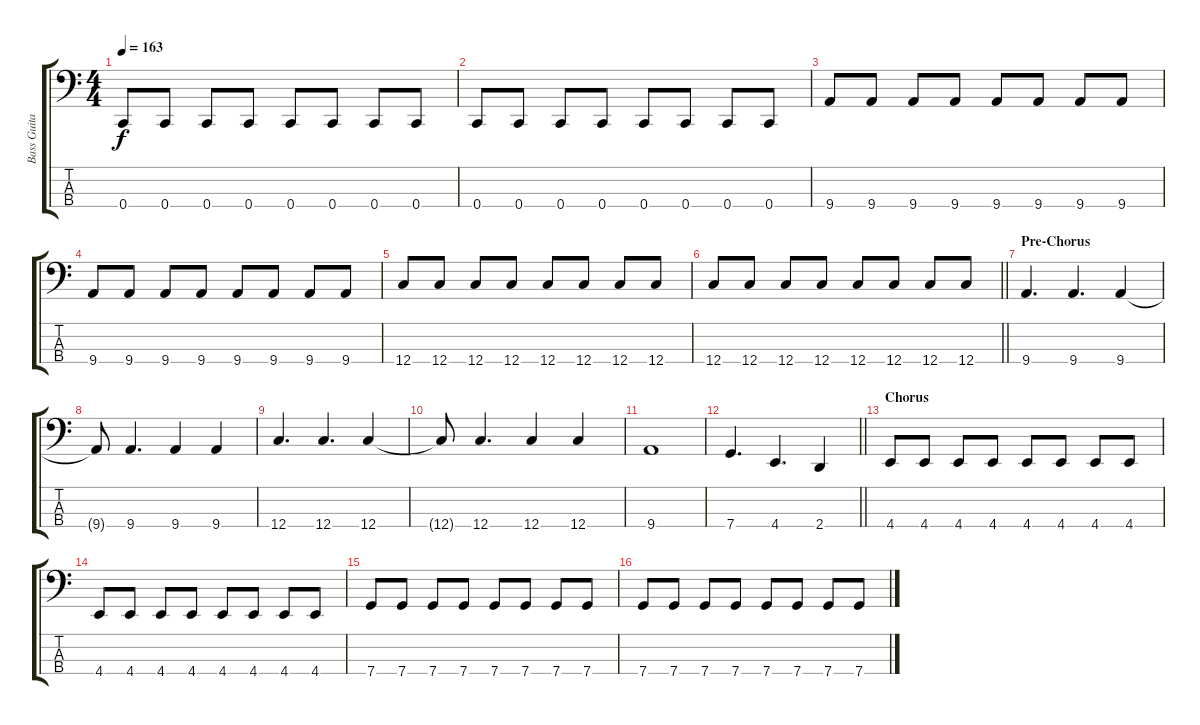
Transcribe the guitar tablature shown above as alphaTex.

\track ("Bass Guitar (Marc McKnight)" "Bass Guita") {instrument electricbasspick}
\staff {score tabs}
\tuning (F2 C2 G1 C1) {hide}
\ts (4 4)
\tempo 163
\clef f4
\ks c
0.4.8{dy f} 0.4.8 0.4.8 0.4.8 0.4.8 0.4.8 0.4.8 0.4.8 |
0.4.8 0.4.8 0.4.8 0.4.8 0.4.8 0.4.8 0.4.8 0.4.8 |
9.4.8 9.4.8 9.4.8 9.4.8 9.4.8 9.4.8 9.4.8 9.4.8 |
9.4.8 9.4.8 9.4.8 9.4.8 9.4.8 9.4.8 9.4.8 9.4.8 |
12.4.8 12.4.8 12.4.8 12.4.8 12.4.8 12.4.8 12.4.8 12.4.8 |
\barLineRight lightlight
12.4.8 12.4.8 12.4.8 12.4.8 12.4.8 12.4.8 12.4.8 12.4.8 |
\section ("" "Pre-Chorus")
9.4.4{d} 9.4.4{d} 9.4.4 |
9.4{t}.8 9.4.4{d} 9.4.4 9.4.4 |
12.4.4{d} 12.4.4{d} 12.4.4 |
12.4{t}.8 12.4.4{d} 12.4.4 12.4.4 |
9.4.1 |
\barLineRight lightlight
7.4.4{d} 4.4.4{d} 2.4.4 |
\section ("" "Chorus")
4.4.8 4.4.8 4.4.8 4.4.8 4.4.8 4.4.8 4.4.8 4.4.8 |
4.4.8 4.4.8 4.4.8 4.4.8 4.4.8 4.4.8 4.4.8 4.4.8 |
7.4.8 7.4.8 7.4.8 7.4.8 7.4.8 7.4.8 7.4.8 7.4.8 |
7.4.8 7.4.8 7.4.8 7.4.8 7.4.8 7.4.8 7.4.8 7.4.8
